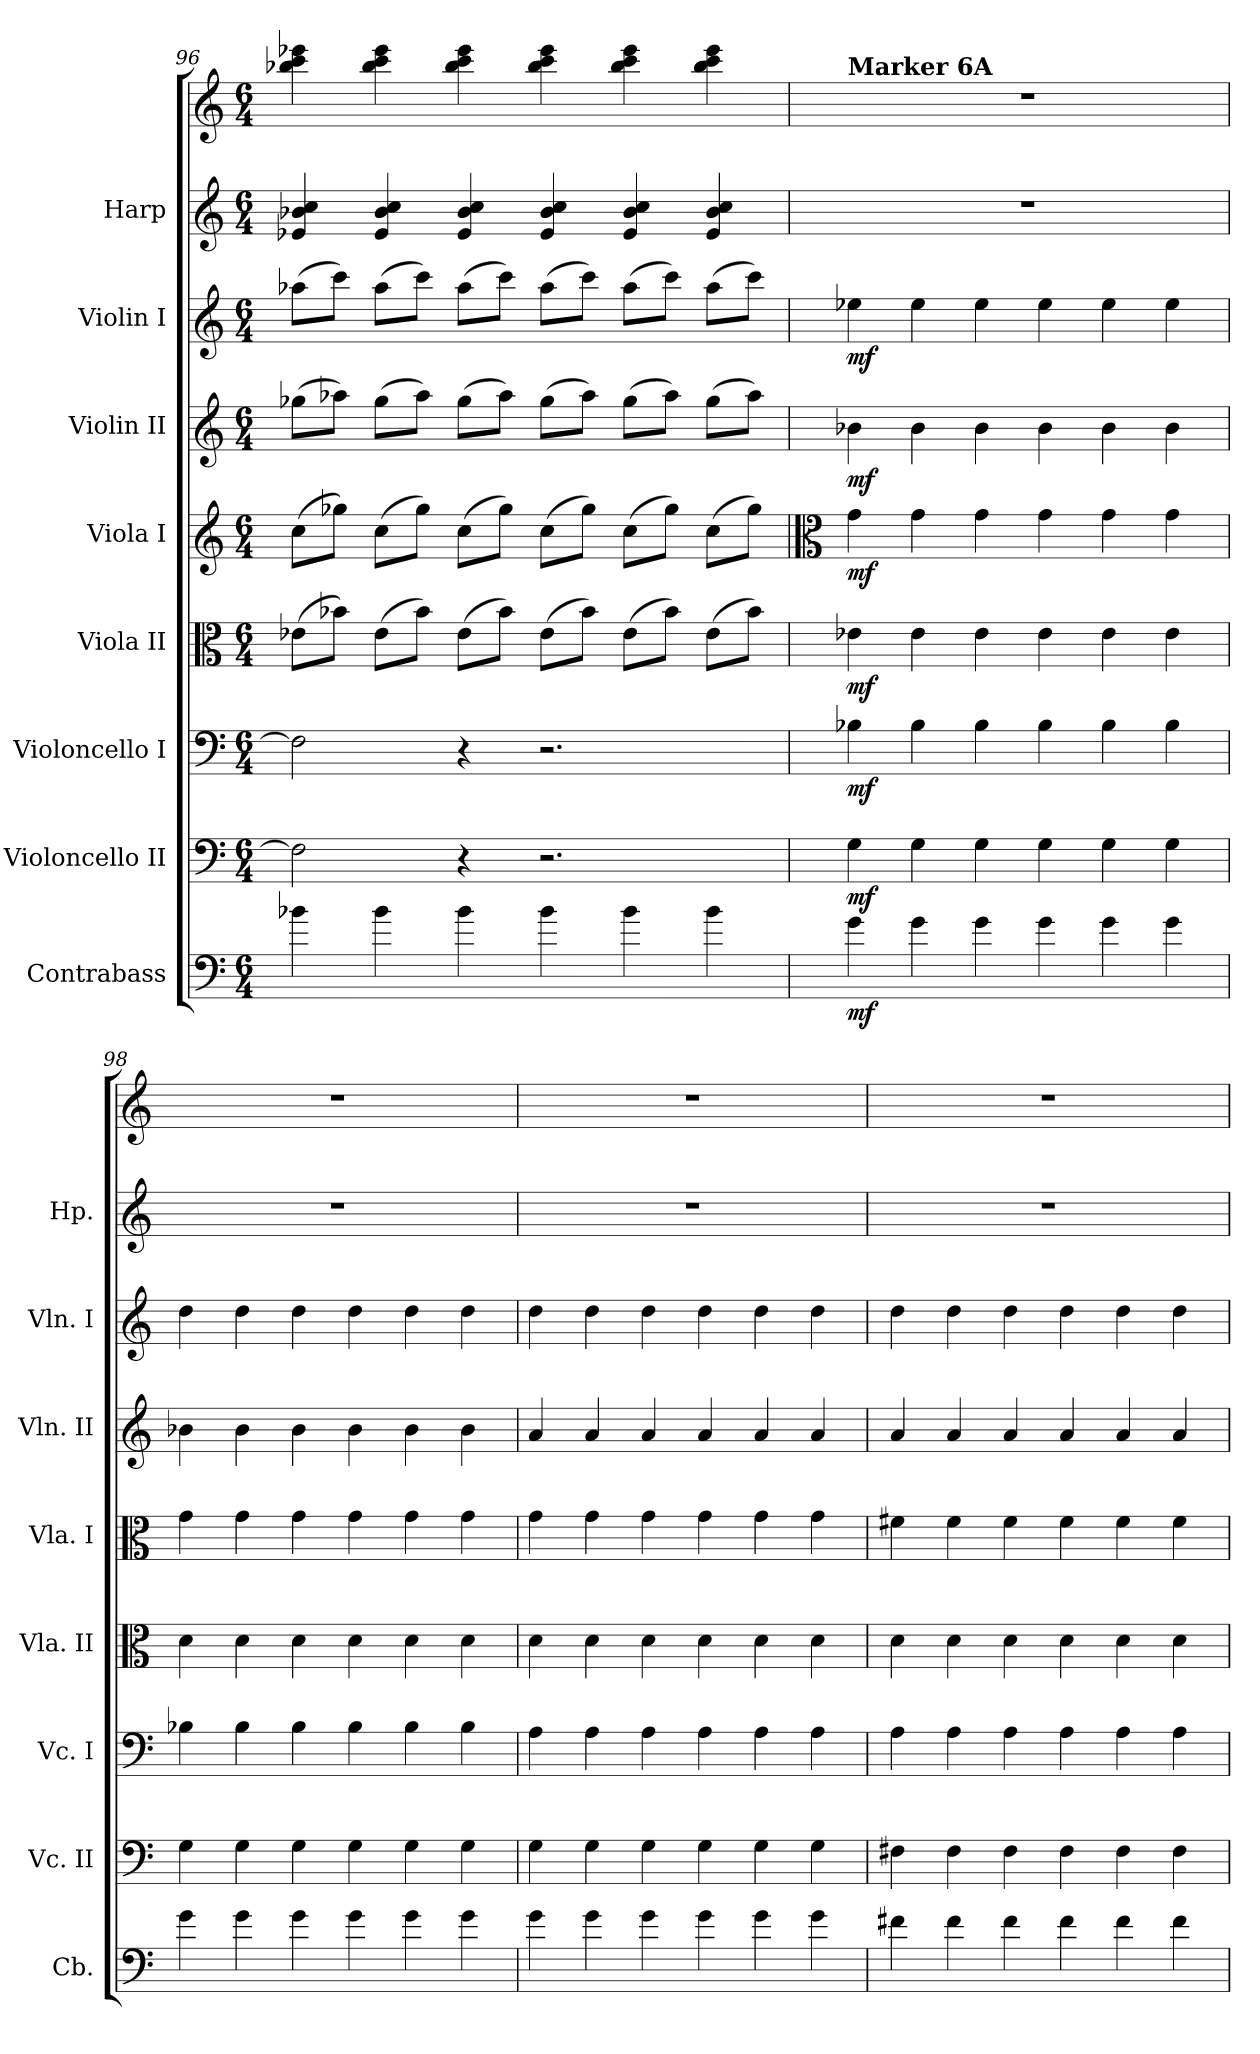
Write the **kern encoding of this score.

**kern	**dynam	**kern	**dynam	**kern	**dynam	**kern	**dynam	**kern	**dynam	**kern	**dynam	**kern	**dynam	**kern	**kern
*part8	*part8	*part7	*part7	*part6	*part6	*part5	*part5	*part4	*part4	*part3	*part3	*part2	*part2	*part1	*part1
*staff9	*staff9	*staff8	*staff8	*staff7	*staff7	*staff6	*staff6	*staff5	*staff5	*staff4	*staff4	*staff3	*staff3	*staff2	*staff1
*I"Contrabass	*	*I"Violoncello II	*	*I"Violoncello I	*	*I"Viola II	*	*I"Viola I	*	*I"Violin II	*	*I"Violin I	*	*I"Harp	*
*I'Cb.	*	*I'Vc. II	*	*I'Vc. I	*	*I'Vla. II	*	*I'Vla. I	*	*I'Vln. II	*	*I'Vln. I	*	*I'Hp.	*
*clefF4	*	*clefF4	*	*clefF4	*	*clefC3	*	*clefG2	*	*clefG2	*	*clefG2	*	*clefG2	*clefG2
*ITrd7c12	*	*	*	*	*	*	*	*	*	*	*	*	*	*	*
*k[]	*	*k[]	*	*k[]	*	*k[]	*	*k[]	*	*k[]	*	*k[]	*	*k[]	*k[]
*M6/4	*	*M6/4	*	*M6/4	*	*M6/4	*	*M6/4	*	*M6/4	*	*M6/4	*	*M6/4	*M6/4
=96	=96	=96	=96	=96	=96	=96	=96	=96	=96	=96	=96	=96	=96	=96	=96
4B-X\	.	2F#\]	.	2F#\]	.	(8e-X\L	.	(8cc\L	.	(8gg-X\L	.	(8aa-X\L	.	4e-X/ 4b-X/ 4cc/	4bb-X\ 4ccc\ 4eee-X\
.	.	.	.	.	.	8b-X\J)	.	8gg-X\J)	.	8aa-X\J)	.	8ccc\J)	.	.	.
4B-\	.	.	.	.	.	(8e-\L	.	(8cc\L	.	(8gg-\L	.	(8aa-\L	.	4e-/ 4b-/ 4cc/	4bb-\ 4ccc\ 4eee-\
.	.	.	.	.	.	8b-\J)	.	8gg-\J)	.	8aa-\J)	.	8ccc\J)	.	.	.
4B-\	.	4r	.	4r	.	(8e-\L	.	(8cc\L	.	(8gg-\L	.	(8aa-\L	.	4e-/ 4b-/ 4cc/	4bb-\ 4ccc\ 4eee-\
.	.	.	.	.	.	8b-\J)	.	8gg-\J)	.	8aa-\J)	.	8ccc\J)	.	.	.
4B-\	.	2.r	.	2.r	.	(8e-\L	.	(8cc\L	.	(8gg-\L	.	(8aa-\L	.	4e-/ 4b-/ 4cc/	4bb-\ 4ccc\ 4eee-\
.	.	.	.	.	.	8b-\J)	.	8gg-\J)	.	8aa-\J)	.	8ccc\J)	.	.	.
4B-\	.	.	.	.	.	(8e-\L	.	(8cc\L	.	(8gg-\L	.	(8aa-\L	.	4e-/ 4b-/ 4cc/	4bb-\ 4ccc\ 4eee-\
.	.	.	.	.	.	8b-\J)	.	8gg-\J)	.	8aa-\J)	.	8ccc\J)	.	.	.
4B-\	.	.	.	.	.	(8e-\L	.	(8cc\L	.	(8gg-\L	.	(8aa-\L	.	4e-/ 4b-/ 4cc/	4bb-\ 4ccc\ 4eee-\
.	.	.	.	.	.	8b-\J)	.	8gg-\J)	.	8aa-\J)	.	8ccc\J)	.	.	.
!!LO:LB:g=z
=97	=97	=97	=97	=97	=97	=97	=97	=97	=97	=97	=97	=97	=97	=97	=97
*	*	*	*	*	*	*	*	*clefC3	*	*	*	*	*	*	*
!	!	!	!	!	!	!	!	!	!	!	!	!	!	!	!LO:TX:a:B:t=Marker 6A
!	!LO:DY:b	!	!LO:DY:b	!	!LO:DY:b	!	!LO:DY:b	!	!LO:DY:b	!	!LO:DY:b	!	!LO:DY:b	!	!
4G\	mf	4G\	mf	4B-X\	mf	4e-X\	mf	4g\	mf	4b-X\	mf	4ee-X\	mf	1.r	1.r
4G\	.	4G\	.	4B-\	.	4e-\	.	4g\	.	4b-\	.	4ee-\	.	.	.
4G\	.	4G\	.	4B-\	.	4e-\	.	4g\	.	4b-\	.	4ee-\	.	.	.
4G\	.	4G\	.	4B-\	.	4e-\	.	4g\	.	4b-\	.	4ee-\	.	.	.
4G\	.	4G\	.	4B-\	.	4e-\	.	4g\	.	4b-\	.	4ee-\	.	.	.
4G\	.	4G\	.	4B-\	.	4e-\	.	4g\	.	4b-\	.	4ee-\	.	.	.
=98	=98	=98	=98	=98	=98	=98	=98	=98	=98	=98	=98	=98	=98	=98	=98
4G\	.	4G\	.	4B-X\	.	4d\	.	4g\	.	4b-X\	.	4dd\	.	1.r	1.r
4G\	.	4G\	.	4B-\	.	4d\	.	4g\	.	4b-\	.	4dd\	.	.	.
4G\	.	4G\	.	4B-\	.	4d\	.	4g\	.	4b-\	.	4dd\	.	.	.
4G\	.	4G\	.	4B-\	.	4d\	.	4g\	.	4b-\	.	4dd\	.	.	.
4G\	.	4G\	.	4B-\	.	4d\	.	4g\	.	4b-\	.	4dd\	.	.	.
4G\	.	4G\	.	4B-\	.	4d\	.	4g\	.	4b-\	.	4dd\	.	.	.
=99	=99	=99	=99	=99	=99	=99	=99	=99	=99	=99	=99	=99	=99	=99	=99
4G\	.	4G\	.	4A\	.	4d\	.	4g\	.	4a/	.	4dd\	.	1.r	1.r
4G\	.	4G\	.	4A\	.	4d\	.	4g\	.	4a/	.	4dd\	.	.	.
4G\	.	4G\	.	4A\	.	4d\	.	4g\	.	4a/	.	4dd\	.	.	.
4G\	.	4G\	.	4A\	.	4d\	.	4g\	.	4a/	.	4dd\	.	.	.
4G\	.	4G\	.	4A\	.	4d\	.	4g\	.	4a/	.	4dd\	.	.	.
4G\	.	4G\	.	4A\	.	4d\	.	4g\	.	4a/	.	4dd\	.	.	.
=100	=100	=100	=100	=100	=100	=100	=100	=100	=100	=100	=100	=100	=100	=100	=100
4F#X\	.	4F#X\	.	4A\	.	4d\	.	4f#X\	.	4a/	.	4dd\	.	1.r	1.r
4F#\	.	4F#\	.	4A\	.	4d\	.	4f#\	.	4a/	.	4dd\	.	.	.
4F#\	.	4F#\	.	4A\	.	4d\	.	4f#\	.	4a/	.	4dd\	.	.	.
4F#\	.	4F#\	.	4A\	.	4d\	.	4f#\	.	4a/	.	4dd\	.	.	.
4F#\	.	4F#\	.	4A\	.	4d\	.	4f#\	.	4a/	.	4dd\	.	.	.
4F#\	.	4F#\	.	4A\	.	4d\	.	4f#\	.	4a/	.	4dd\	.	.	.
=	=	=	=	=	=	=	=	=	=	=	=	=	=	=	=
*-	*-	*-	*-	*-	*-	*-	*-	*-	*-	*-	*-	*-	*-	*-	*-
